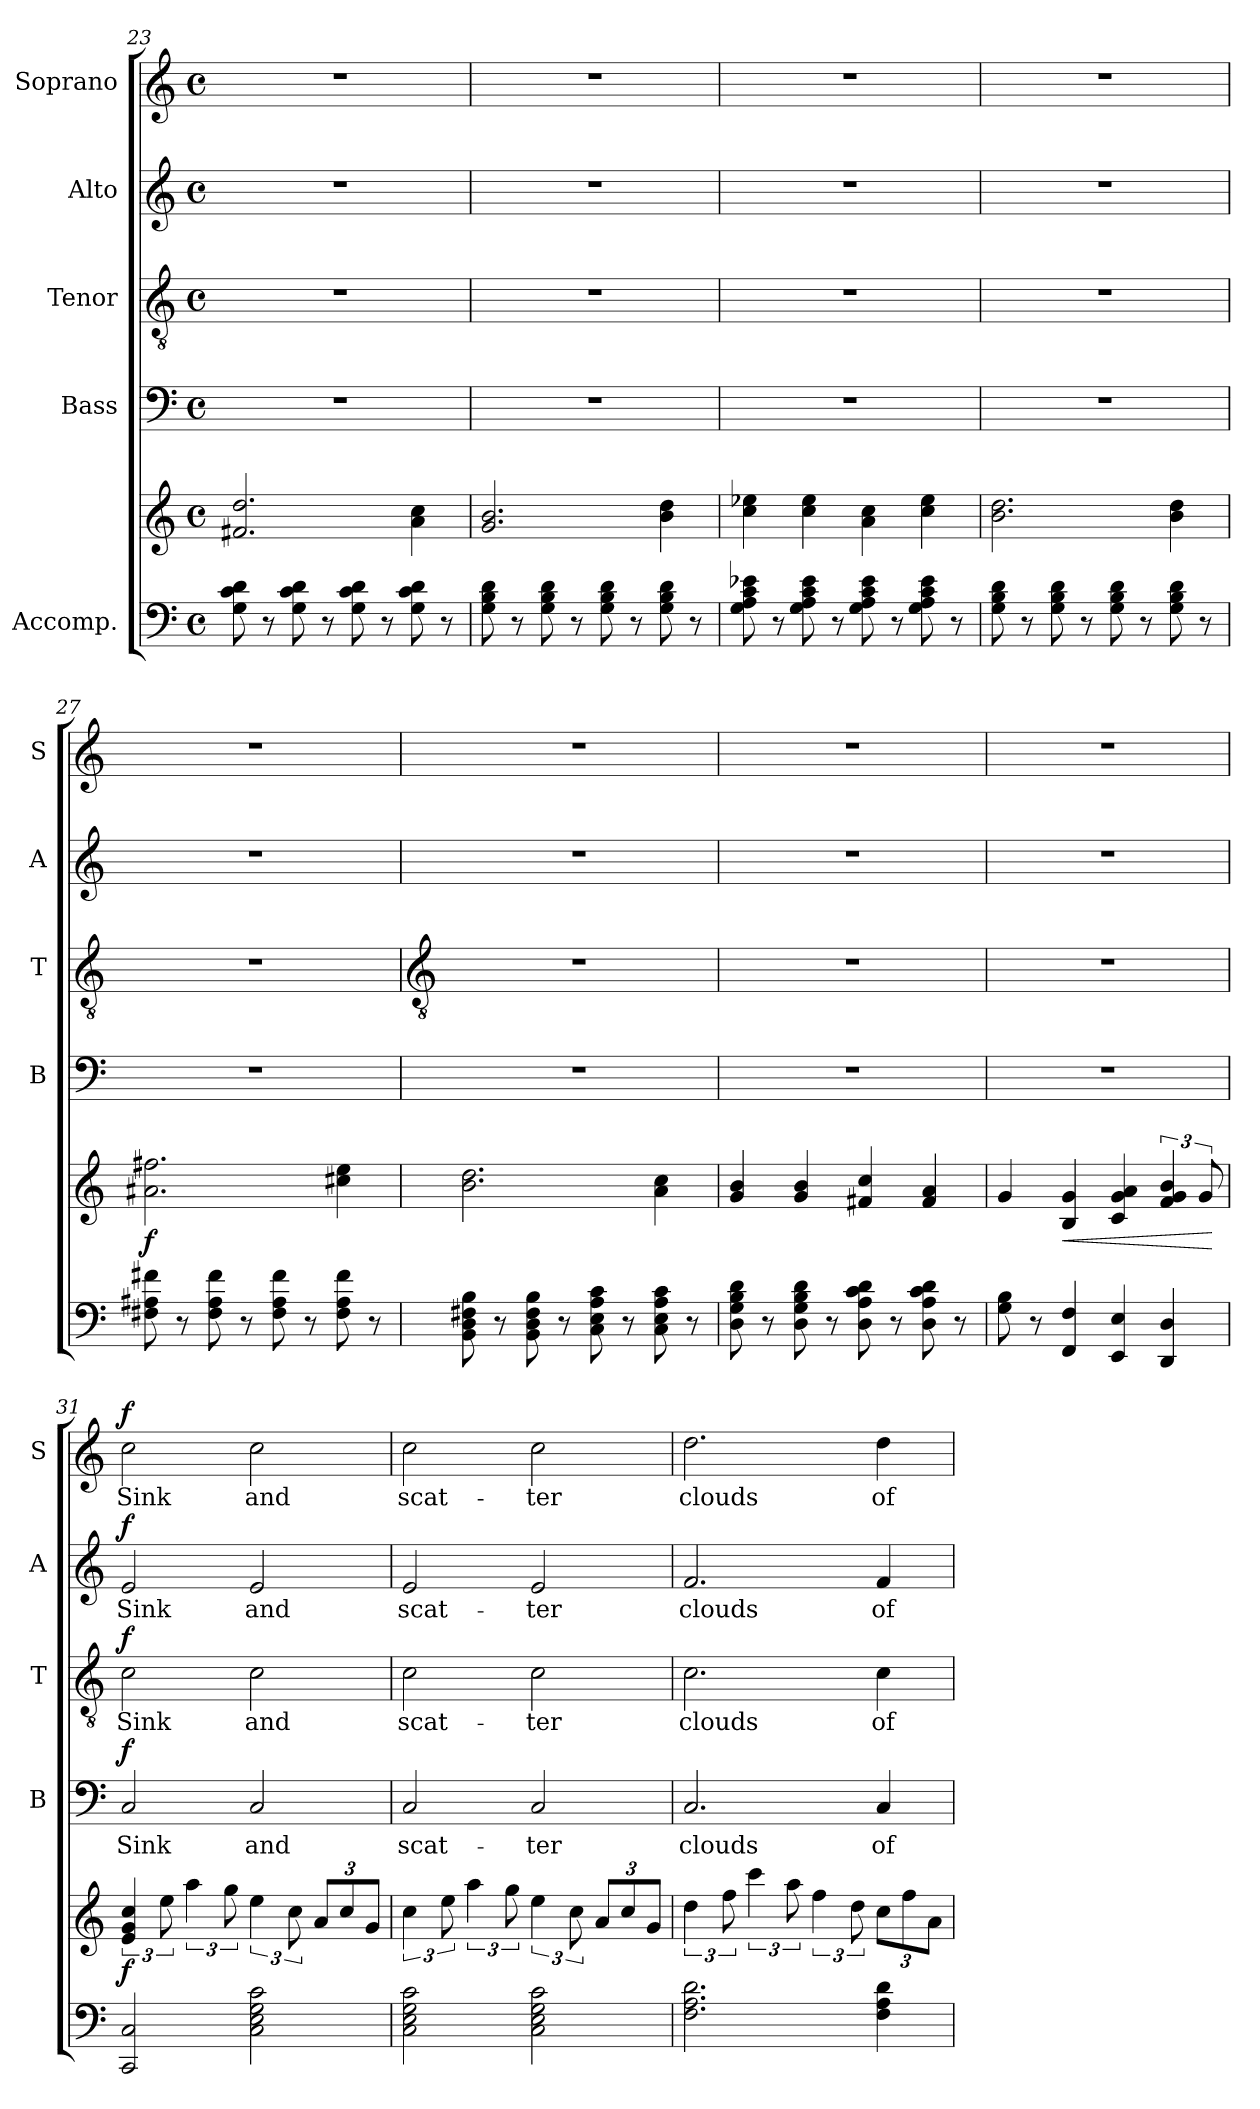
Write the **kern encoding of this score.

**kern	**kern	**dynam	**kern	**text	**dynam	**kern	**text	**dynam	**kern	**text	**dynam	**kern	**text	**dynam
*part5	*part5	*part5	*part4	*part4	*part4	*part3	*part3	*part3	*part2	*part2	*part2	*part1	*part1	*part1
*staff6	*staff5	*staff5/6	*staff4	*staff4	*staff4	*staff3	*staff3	*staff3	*staff2	*staff2	*staff2	*staff1	*staff1	*staff1
*I"Accomp.	*	*	*I"Bass	*	*	*I"Tenor	*	*	*I"Alto	*	*	*I"Soprano	*	*
*	*	*	*I'B	*	*	*I'T	*	*	*I'A	*	*	*I'S	*	*
*clefF4	*clefG2	*	*clefF4	*	*	*clefGv2	*	*	*clefG2	*	*	*clefG2	*	*
*k[]	*k[]	*	*k[]	*	*	*k[]	*	*	*k[]	*	*	*k[]	*	*
*C:	*C:	*	*C:	*	*	*C:	*	*	*C:	*	*	*C:	*	*
*M4/4	*M4/4	*	*M4/4	*	*	*M4/4	*	*	*M4/4	*	*	*M4/4	*	*
*met(c)	*met(c)	*	*met(c)	*	*	*met(c)	*	*	*met(c)	*	*	*met(c)	*	*
=23	=23	=23	=23	=23	=23	=23	=23	=23	=23	=23	=23	=23	=23	=23
8G 8c 8d	2.f#X 2.dd	.	1r	.	.	1r	.	.	1r	.	.	1r	.	.
8r	.	.	.	.	.	.	.	.	.	.	.	.	.	.
8G 8c 8d	.	.	.	.	.	.	.	.	.	.	.	.	.	.
8r	.	.	.	.	.	.	.	.	.	.	.	.	.	.
8G 8c 8d	.	.	.	.	.	.	.	.	.	.	.	.	.	.
8r	.	.	.	.	.	.	.	.	.	.	.	.	.	.
8G 8c 8d	4a 4cc	.	.	.	.	.	.	.	.	.	.	.	.	.
8r	.	.	.	.	.	.	.	.	.	.	.	.	.	.
=24	=24	=24	=24	=24	=24	=24	=24	=24	=24	=24	=24	=24	=24	=24
8G 8B 8d	2.g 2.b	.	1r	.	.	1r	.	.	1r	.	.	1r	.	.
8r	.	.	.	.	.	.	.	.	.	.	.	.	.	.
8G 8B 8d	.	.	.	.	.	.	.	.	.	.	.	.	.	.
8r	.	.	.	.	.	.	.	.	.	.	.	.	.	.
8G 8B 8d	.	.	.	.	.	.	.	.	.	.	.	.	.	.
8r	.	.	.	.	.	.	.	.	.	.	.	.	.	.
8G 8B 8d	4b 4dd	.	.	.	.	.	.	.	.	.	.	.	.	.
8r	.	.	.	.	.	.	.	.	.	.	.	.	.	.
=25	=25	=25	=25	=25	=25	=25	=25	=25	=25	=25	=25	=25	=25	=25
8G 8A 8c 8e-X	4cc 4ee-X	.	1r	.	.	1r	.	.	1r	.	.	1r	.	.
8r	.	.	.	.	.	.	.	.	.	.	.	.	.	.
8G 8A 8c 8e-	4cc 4ee-	.	.	.	.	.	.	.	.	.	.	.	.	.
8r	.	.	.	.	.	.	.	.	.	.	.	.	.	.
8G 8A 8c 8e-	4a 4cc	.	.	.	.	.	.	.	.	.	.	.	.	.
8r	.	.	.	.	.	.	.	.	.	.	.	.	.	.
8G 8A 8c 8e-	4cc 4ee-	.	.	.	.	.	.	.	.	.	.	.	.	.
8r	.	.	.	.	.	.	.	.	.	.	.	.	.	.
=26	=26	=26	=26	=26	=26	=26	=26	=26	=26	=26	=26	=26	=26	=26
8G 8B 8d	2.b 2.dd	.	1r	.	.	1r	.	.	1r	.	.	1r	.	.
8r	.	.	.	.	.	.	.	.	.	.	.	.	.	.
8G 8B 8d	.	.	.	.	.	.	.	.	.	.	.	.	.	.
8r	.	.	.	.	.	.	.	.	.	.	.	.	.	.
8G 8B 8d	.	.	.	.	.	.	.	.	.	.	.	.	.	.
8r	.	.	.	.	.	.	.	.	.	.	.	.	.	.
8G 8B 8d	4b 4dd	.	.	.	.	.	.	.	.	.	.	.	.	.
8r	.	.	.	.	.	.	.	.	.	.	.	.	.	.
=27	=27	=27	=27	=27	=27	=27	=27	=27	=27	=27	=27	=27	=27	=27
!	!	!LO:DY:b	!	!	!	!	!	!	!	!	!	!	!	!
8F#X 8A#X 8f#X	2.a#X 2.ff#X	f	1r	.	.	1r	.	.	1r	.	.	1r	.	.
8r	.	.	.	.	.	.	.	.	.	.	.	.	.	.
8F# 8A# 8f#	.	.	.	.	.	.	.	.	.	.	.	.	.	.
8r	.	.	.	.	.	.	.	.	.	.	.	.	.	.
8F# 8A# 8f#	.	.	.	.	.	.	.	.	.	.	.	.	.	.
8r	.	.	.	.	.	.	.	.	.	.	.	.	.	.
8F# 8A# 8f#	4cc#X 4ee	.	.	.	.	.	.	.	.	.	.	.	.	.
8r	.	.	.	.	.	.	.	.	.	.	.	.	.	.
!!LO:LB:g=z
=28	=28	=28	=28	=28	=28	=28	=28	=28	=28	=28	=28	=28	=28	=28
*	*	*	*	*	*	*clefGv2	*	*	*	*	*	*	*	*
8BB 8D 8F#X 8B	2.b 2.dd	.	1r	.	.	1r	.	.	1r	.	.	1r	.	.
8r	.	.	.	.	.	.	.	.	.	.	.	.	.	.
8BB 8D 8F# 8B	.	.	.	.	.	.	.	.	.	.	.	.	.	.
8r	.	.	.	.	.	.	.	.	.	.	.	.	.	.
8C 8E 8A 8c	.	.	.	.	.	.	.	.	.	.	.	.	.	.
8r	.	.	.	.	.	.	.	.	.	.	.	.	.	.
8C 8E 8A 8c	4a 4cc	.	.	.	.	.	.	.	.	.	.	.	.	.
8r	.	.	.	.	.	.	.	.	.	.	.	.	.	.
=29	=29	=29	=29	=29	=29	=29	=29	=29	=29	=29	=29	=29	=29	=29
8D 8G 8B 8d	4g 4b	.	1r	.	.	1r	.	.	1r	.	.	1r	.	.
8r	.	.	.	.	.	.	.	.	.	.	.	.	.	.
8D 8G 8B 8d	4g 4b	.	.	.	.	.	.	.	.	.	.	.	.	.
8r	.	.	.	.	.	.	.	.	.	.	.	.	.	.
8D 8A 8c 8d	4f#X 4cc	.	.	.	.	.	.	.	.	.	.	.	.	.
8r	.	.	.	.	.	.	.	.	.	.	.	.	.	.
8D 8A 8c 8d	4f# 4a	.	.	.	.	.	.	.	.	.	.	.	.	.
8r	.	.	.	.	.	.	.	.	.	.	.	.	.	.
=30	=30	=30	=30	=30	=30	=30	=30	=30	=30	=30	=30	=30	=30	=30
8G 8B	4g	.	1r	.	.	1r	.	.	1r	.	.	1r	.	.
8r	.	.	.	.	.	.	.	.	.	.	.	.	.	.
!	!	!LO:HP:b	!	!	!	!	!	!	!	!	!	!	!	!
4FF 4F	4B 4g	<	.	.	.	.	.	.	.	.	.	.	.	.
4EE 4E	4c 4g 4a	.	.	.	.	.	.	.	.	.	.	.	.	.
4DD 4D	6f 6g 6b	.	.	.	.	.	.	.	.	.	.	.	.	.
.	12g	.	.	.	.	.	.	.	.	.	.	.	.	.
.	.	[	.	.	.	.	.	.	.	.	.	.	.	.
=31	=31	=31	=31	=31	=31	=31	=31	=31	=31	=31	=31	=31	=31	=31
!	!	!LO:DY:b	!	!LO:LY:b	!LO:DY:b	!	!LO:LY:b	!LO:DY:b	!	!LO:LY:b	!LO:DY:b	!	!LO:LY:b	!LO:DY:b
2CC 2C	6e 6g 6cc	f	2C	Sink	f	2c	Sink	f	2e	Sink	f	2cc	Sink	f
.	12ee	.	.	.	.	.	.	.	.	.	.	.	.	.
.	6aa	.	.	.	.	.	.	.	.	.	.	.	.	.
.	12gg	.	.	.	.	.	.	.	.	.	.	.	.	.
!	!	!	!	!LO:LY:b	!	!	!LO:LY:b	!	!	!LO:LY:b	!	!	!LO:LY:b	!
2C 2E 2G 2c	6ee	.	2C	and	.	2c	and	.	2e	and	.	2cc	and	.
.	12cc	.	.	.	.	.	.	.	.	.	.	.	.	.
.	12aL	.	.	.	.	.	.	.	.	.	.	.	.	.
.	12cc	.	.	.	.	.	.	.	.	.	.	.	.	.
.	12gJ	.	.	.	.	.	.	.	.	.	.	.	.	.
=32	=32	=32	=32	=32	=32	=32	=32	=32	=32	=32	=32	=32	=32	=32
!	!	!	!	!LO:LY:b	!	!	!LO:LY:b	!	!	!LO:LY:b	!	!	!LO:LY:b	!
2C 2E 2G 2c	6cc	.	2C	scat-	.	2c	scat-	.	2e	scat-	.	2cc	scat-	.
.	12ee	.	.	.	.	.	.	.	.	.	.	.	.	.
.	6aa	.	.	.	.	.	.	.	.	.	.	.	.	.
.	12gg	.	.	.	.	.	.	.	.	.	.	.	.	.
!	!	!	!	!LO:LY:b	!	!	!LO:LY:b	!	!	!LO:LY:b	!	!	!LO:LY:b	!
2C 2E 2G 2c	6ee	.	2C	-ter	.	2c	-ter	.	2e	-ter	.	2cc	-ter	.
.	12cc	.	.	.	.	.	.	.	.	.	.	.	.	.
.	12aL	.	.	.	.	.	.	.	.	.	.	.	.	.
.	12cc	.	.	.	.	.	.	.	.	.	.	.	.	.
.	12gJ	.	.	.	.	.	.	.	.	.	.	.	.	.
=33	=33	=33	=33	=33	=33	=33	=33	=33	=33	=33	=33	=33	=33	=33
!	!	!	!	!LO:LY:b	!	!	!LO:LY:b	!	!	!LO:LY:b	!	!	!LO:LY:b	!
2.F 2.A 2.d	6dd	.	2.C	clouds	.	2.c	clouds	.	2.f	clouds	.	2.dd	clouds	.
.	12ff	.	.	.	.	.	.	.	.	.	.	.	.	.
.	6ccc	.	.	.	.	.	.	.	.	.	.	.	.	.
.	12aa	.	.	.	.	.	.	.	.	.	.	.	.	.
.	6ff	.	.	.	.	.	.	.	.	.	.	.	.	.
.	12dd	.	.	.	.	.	.	.	.	.	.	.	.	.
!	!	!	!	!LO:LY:b	!	!	!LO:LY:b	!	!	!LO:LY:b	!	!	!LO:LY:b	!
4F 4A 4d	12ccL	.	4C	of	.	4c	of	.	4f	of	.	4dd	of	.
.	12ff	.	.	.	.	.	.	.	.	.	.	.	.	.
.	12aJ	.	.	.	.	.	.	.	.	.	.	.	.	.
=	=	=	=	=	=	=	=	=	=	=	=	=	=	=
*-	*-	*-	*-	*-	*-	*-	*-	*-	*-	*-	*-	*-	*-	*-
